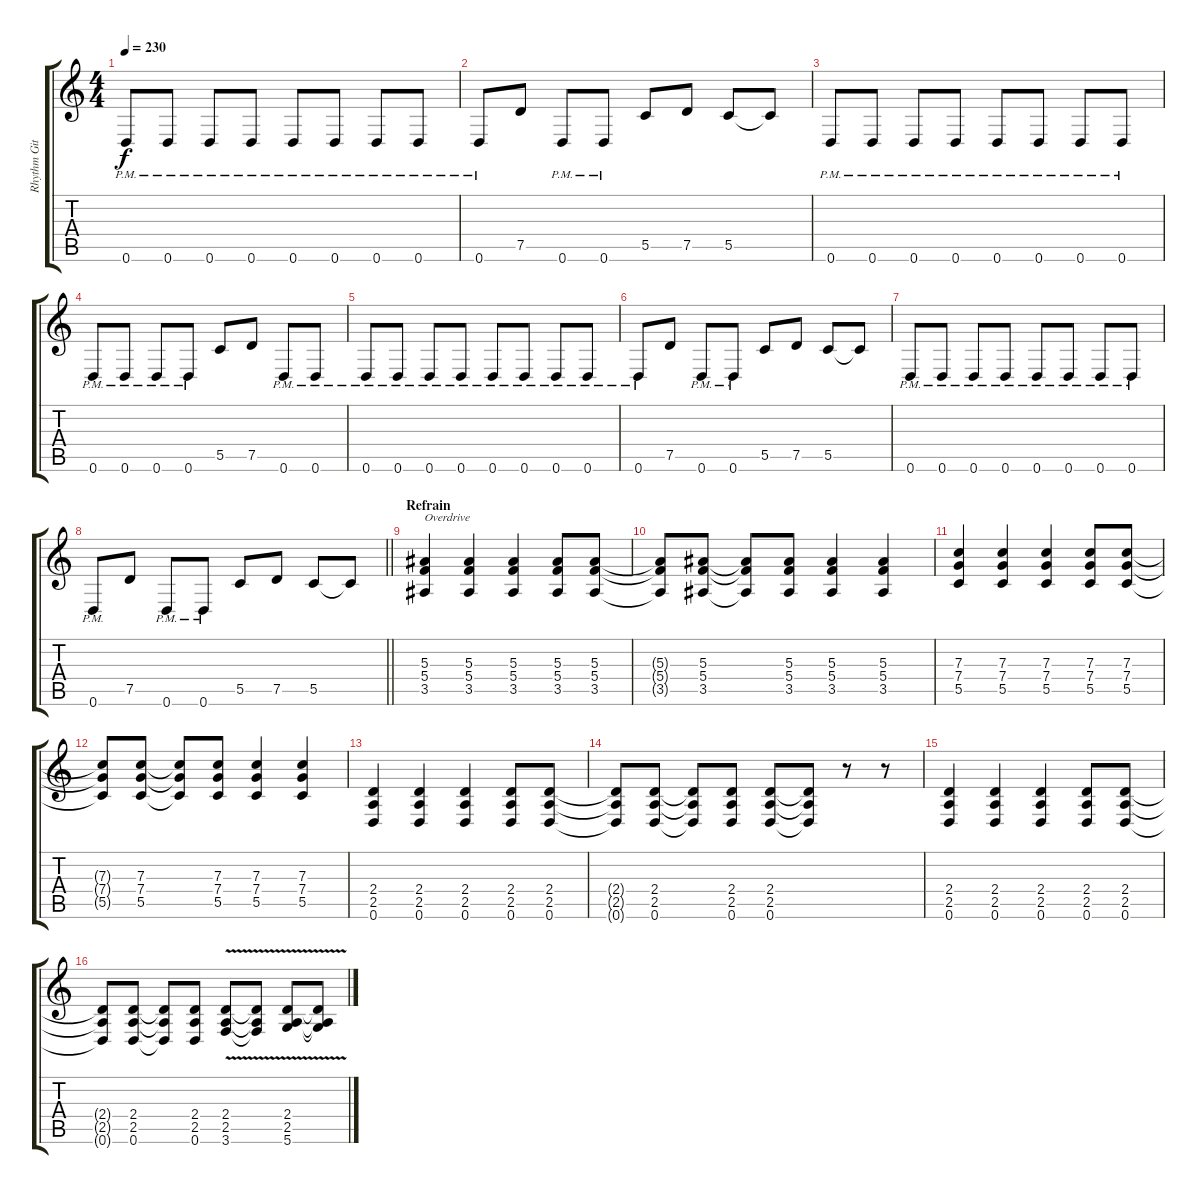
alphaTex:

\track ("Rhythm Gitarre" "Rhythm Git") {instrument acousticguitarsteel}
\staff {score tabs}
\tuning (D4 A3 F3 C3 G2 D2) {hide}
\ts (4 4)
\tempo 230
\clef g2
\ks c
0.6{pm}.8{dy f} 0.6{pm}.8 0.6{pm}.8 0.6{pm}.8 0.6{pm}.8 0.6{pm}.8 0.6{pm}.8 0.6{pm}.8 |
0.6{pm}.8 7.5.8 0.6{pm}.8 0.6{pm}.8 5.5.8 7.5.8 5.5.8 5.5{t}.8 |
0.6{pm}.8 0.6{pm}.8 0.6{pm}.8 0.6{pm}.8 0.6{pm}.8 0.6{pm}.8 0.6{pm}.8 0.6{pm}.8 |
0.6{pm}.8 0.6{pm}.8 0.6{pm}.8 0.6{pm}.8 5.5.8 7.5.8 0.6{pm}.8 0.6{pm}.8 |
0.6{pm}.8 0.6{pm}.8 0.6{pm}.8 0.6{pm}.8 0.6{pm}.8 0.6{pm}.8 0.6{pm}.8 0.6{pm}.8 |
0.6{pm}.8 7.5.8 0.6{pm}.8 0.6{pm}.8 5.5.8 7.5.8 5.5.8 5.5{t}.8 |
0.6{pm}.8 0.6{pm}.8 0.6{pm}.8 0.6{pm}.8 0.6{pm}.8 0.6{pm}.8 0.6{pm}.8 0.6{pm}.8 |
\barLineRight lightlight
0.6{pm}.8 7.5.8 0.6{pm}.8 0.6{pm}.8 5.5.8 7.5.8 5.5.8 5.5{t}.8 |
\section ("" "Refrain")
(5.3 5.4 3.5).4{txt "Overdrive" volume 16 instrument overdrivenguitar} (5.3 5.4 3.5).4 (5.3 5.4 3.5).4 (5.3 5.4 3.5).8 (5.3 5.4 3.5).8 |
(5.3{t} 5.4{t} 3.5{t}).8 (5.3 5.4 3.5).8 (5.3{t} 5.4{t} 3.5{t}).8 (5.3 5.4 3.5).8 (5.3 5.4 3.5).4 (5.3 5.4 3.5).4 |
(7.3 7.4 5.5).4 (7.3 7.4 5.5).4 (7.3 7.4 5.5).4 (7.3 7.4 5.5).8 (7.3 7.4 5.5).8 |
(7.3{t} 7.4{t} 5.5{t}).8 (7.3 7.4 5.5).8 (7.3{t} 7.4{t} 5.5{t}).8 (7.3 7.4 5.5).8 (7.3 7.4 5.5).4 (7.3 7.4 5.5).4 |
(2.4 2.5 0.6).4 (2.4 2.5 0.6).4 (2.4 2.5 0.6).4 (2.4 2.5 0.6).8 (2.4 2.5 0.6).8 |
(2.4{t} 2.5{t} 0.6{t}).8 (2.4 2.5 0.6).8 (2.4{t} 2.5{t} 0.6{t}).8 (2.4 2.5 0.6).8 (2.4 2.5 0.6).8 (2.4{t} 2.5{t} 0.6{t}).8 r.8 r.8 |
(2.4 2.5 0.6).4 (2.4 2.5 0.6).4 (2.4 2.5 0.6).4 (2.4 2.5 0.6).8 (2.4 2.5 0.6).8 |
(2.4{t} 2.5{t} 0.6{t}).8 (2.4 2.5 0.6).8 (2.4{t} 2.5{t} 0.6{t}).8 (2.4 2.5 0.6).8 (2.4 2.5 3.6{v}).8 (2.4{t} 2.5{t} 3.6{t}).8 (2.4 2.5 5.6{v}).8 (2.4{t} 2.5{t} 5.6{t}).8
